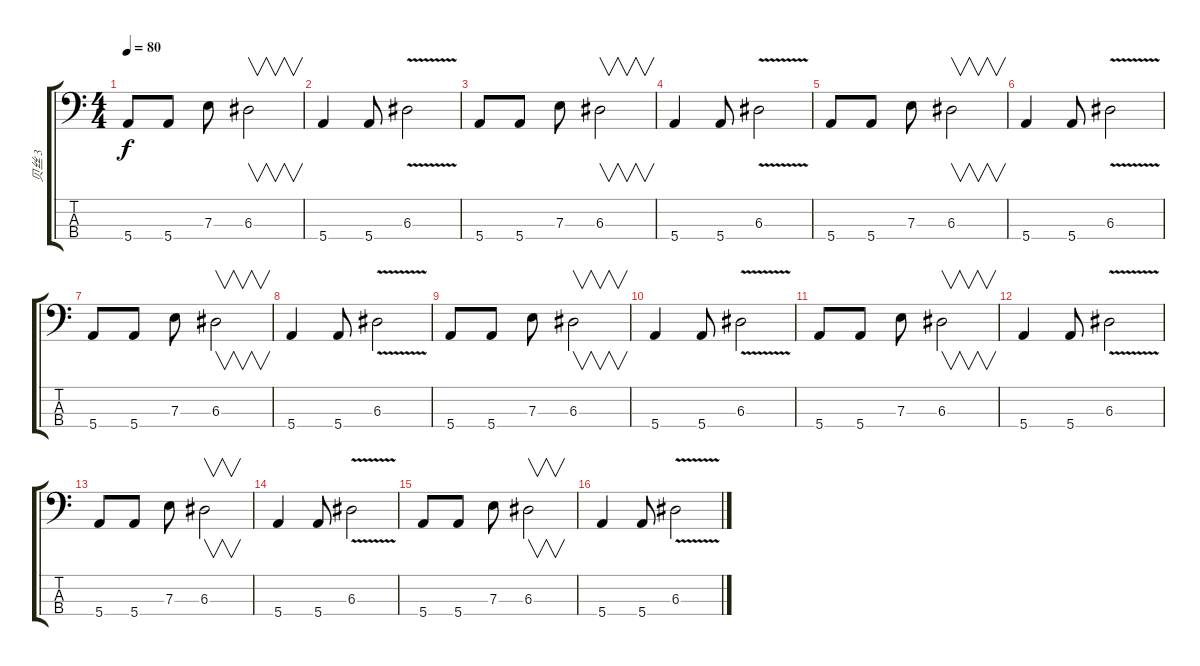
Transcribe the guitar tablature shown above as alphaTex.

\track ("贝丝 3" "贝丝 3") {instrument electricbassfinger}
\staff {score tabs}
\tuning (G2 D2 A1 E1) {hide}
\ts (4 4)
\tempo 80
\clef f4
\ks c
5.4.8{dy f} 5.4.8 7.3.8 6.3.2{v} |
5.4.4 5.4.8 6.3{v}.2 |
5.4.8 5.4.8 7.3.8 6.3.2{v} |
5.4.4 5.4.8 6.3{v}.2 |
5.4.8 5.4.8 7.3.8 6.3.2{v} |
5.4.4 5.4.8 6.3{v}.2 |
5.4.8 5.4.8 7.3.8 6.3.2{v} |
5.4.4 5.4.8 6.3{v}.2 |
5.4.8 5.4.8 7.3.8{txt ""} 6.3.2{v} |
5.4.4 5.4.8 6.3{v}.2 |
5.4.8 5.4.8 7.3.8 6.3.2{v} |
5.4.4 5.4.8 6.3{v}.2 |
5.4.8 5.4.8 7.3.8 6.3.2{v} |
5.4.4 5.4.8 6.3{v}.2 |
5.4.8 5.4.8 7.3.8 6.3.2{v} |
5.4.4 5.4.8 6.3{v}.2
